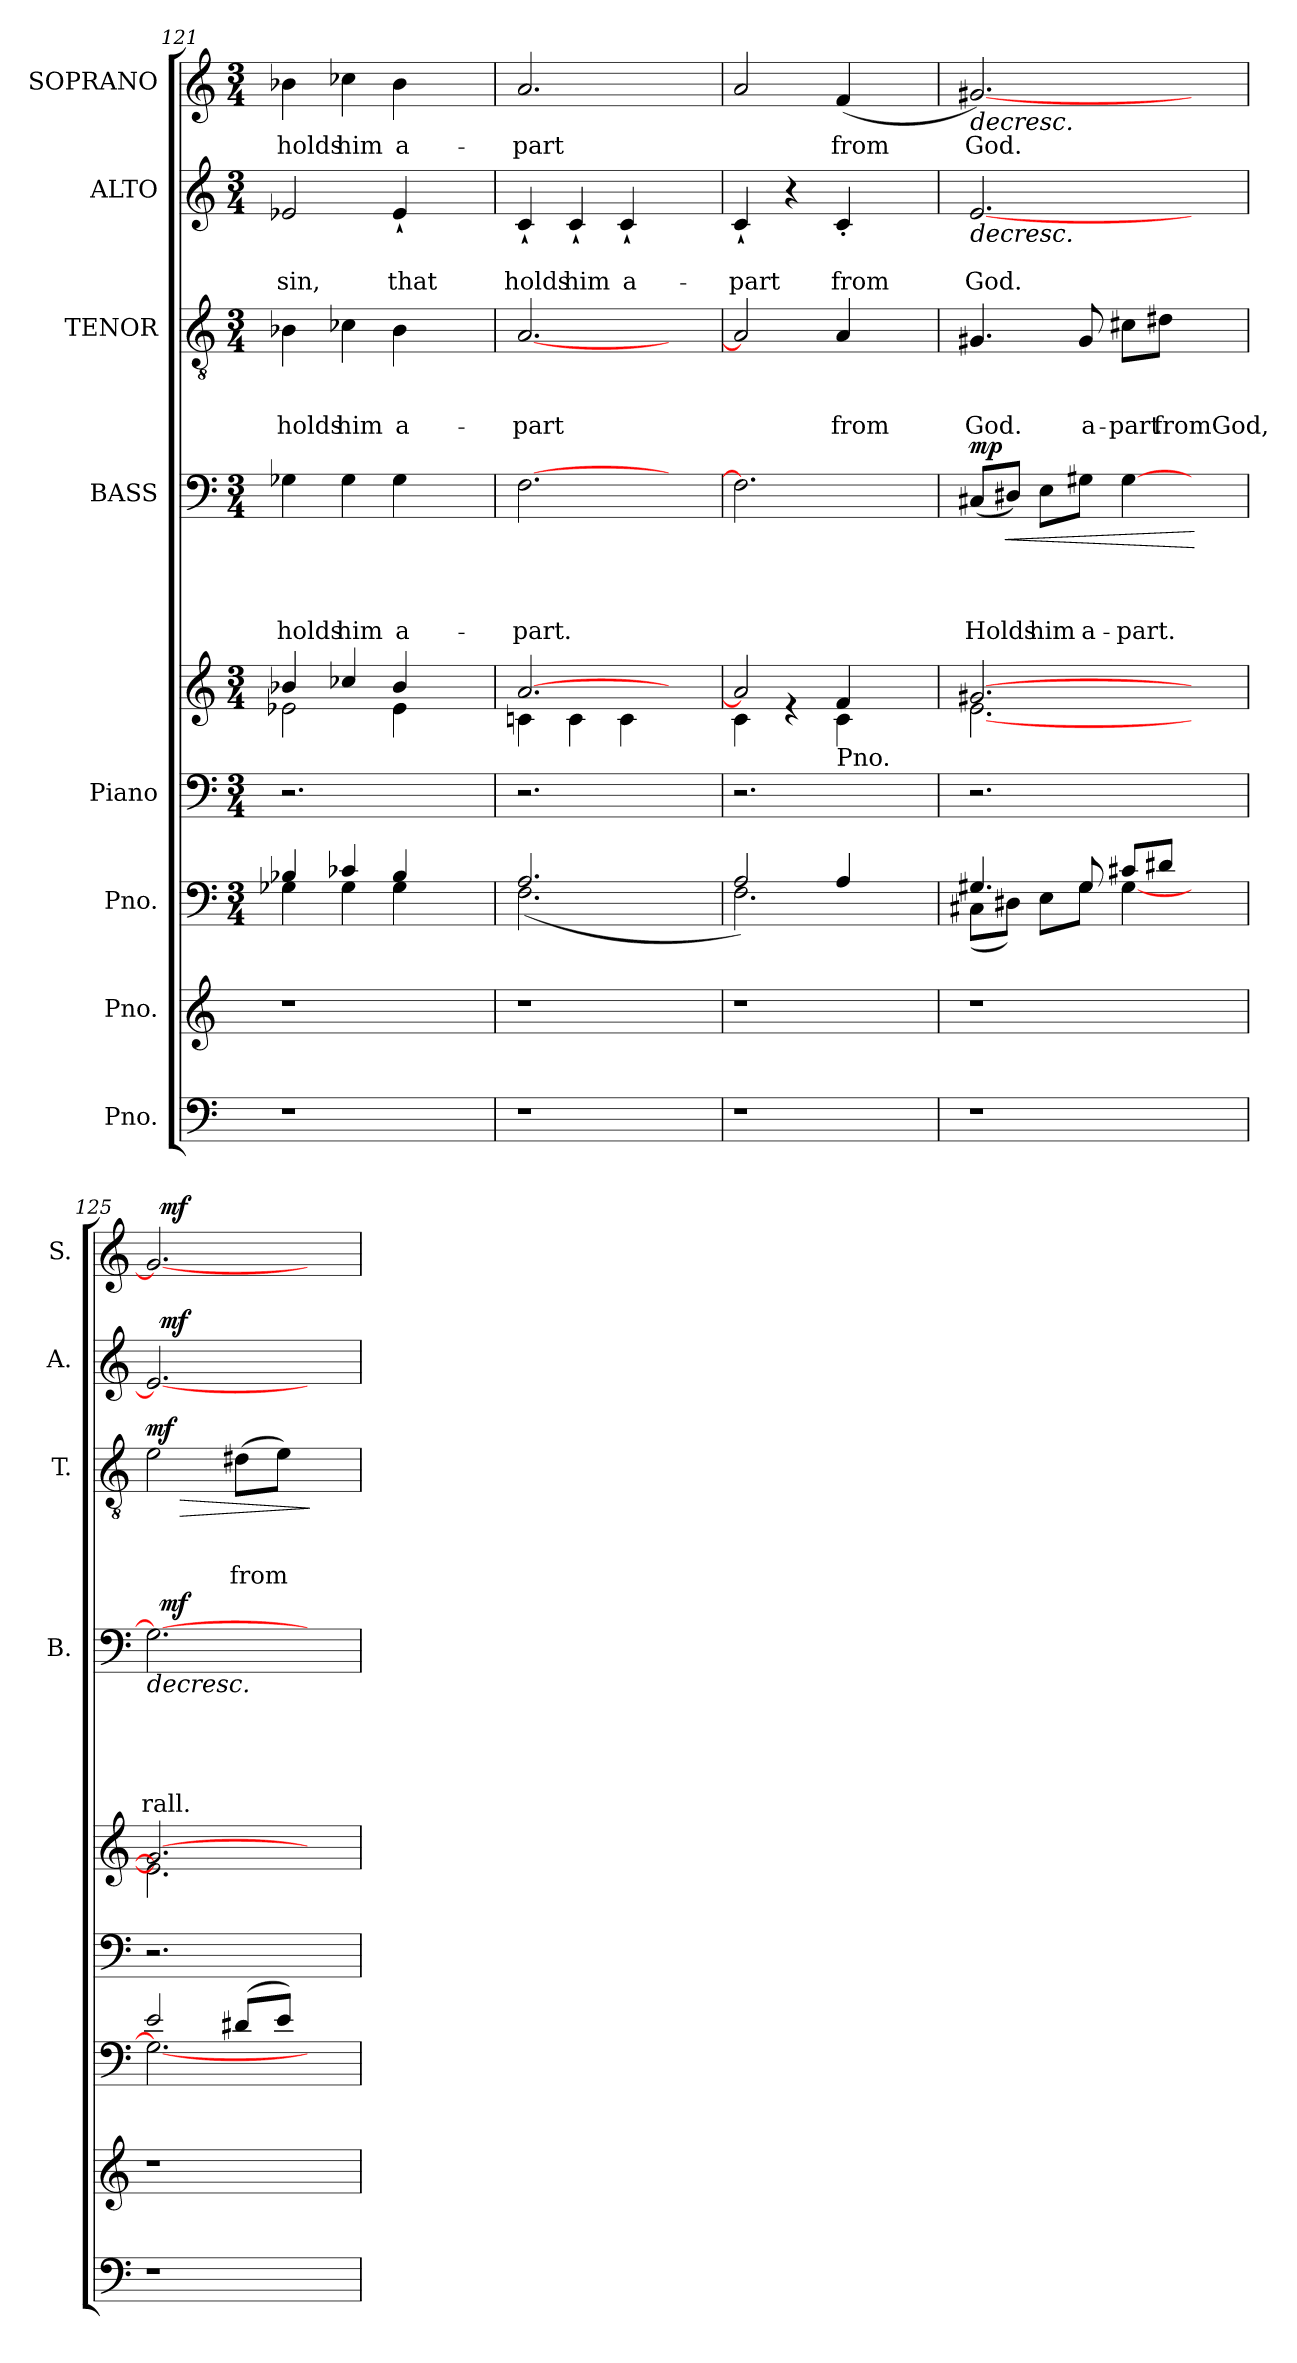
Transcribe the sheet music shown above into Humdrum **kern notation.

**kern	**kern	**kern	**kern	**kern	**kern	**text	**text	**text	**text	**text	**dynam	**kern	**text	**text	**text	**dynam	**kern	**text	**text	**dynam	**kern	**text	**dynam
*part8	*part7	*part6	*part5	*part5	*part4	*part4	*part4	*part4	*part4	*part4	*part4	*part3	*part3	*part3	*part3	*part3	*part2	*part2	*part2	*part2	*part1	*part1	*part1
*staff9	*staff8	*staff7	*staff6	*staff5	*staff4	*staff4	*staff4	*staff4	*staff4	*staff4	*staff4	*staff3	*staff3	*staff3	*staff3	*staff3	*staff2	*staff2	*staff2	*staff2	*staff1	*staff1	*staff1
*I"Pno.	*I"Pno.	*I"Pno.	*I"Piano	*	*I"BASS	*	*	*	*	*	*	*I"TENOR	*	*	*	*	*I"ALTO	*	*	*	*I"SOPRANO	*	*
*	*	*	*	*	*I'B.	*	*	*	*	*	*	*I'T.	*	*	*	*	*I'A.	*	*	*	*I'S.	*	*
*clefF4	*clefG2	*clefF4	*clefF4	*clefG2	*clefF4	*	*	*	*	*	*	*clefGv2	*	*	*	*	*clefG2	*	*	*	*clefG2	*	*
*k[]	*k[]	*k[]	*k[]	*k[]	*k[]	*	*	*	*	*	*	*k[]	*	*	*	*	*k[]	*	*	*	*k[]	*	*
*C:	*C:	*C:	*C:	*C:	*C:	*	*	*	*	*	*	*C:	*	*	*	*	*C:	*	*	*	*C:	*	*
*	*	*M3/4	*M3/4	*M3/4	*M3/4	*	*	*	*	*	*	*M3/4	*	*	*	*	*M3/4	*	*	*	*M3/4	*	*
=121	=121	=121	=121	=121	=121	=121	=121	=121	=121	=121	=121	=121	=121	=121	=121	=121	=121	=121	=121	=121	=121	=121	=121
*	*	*^	*	*^	*	*	*	*	*	*	*	*	*	*	*	*	*	*	*	*	*	*	*
!	!	!	!	!	!	!	!	!	!	!	!LO:LY:b	!	!	!	!	!	!LO:LY:b	!	!	!	!LO:LY:b	!	!	!LO:LY:b	!
1r	1r	4B-X/	4G-X\	2.r	4b-X/	2e-X\	4G-X\	.	.	.	holds	.	.	4B-X\	.	.	holds	.	2e-X/	.	sin,	.	4b-X\	holds	.
!	!	!	!	!	!	!	!	!	!	!	!LO:LY:b	!	!	!	!	!	!LO:LY:b	!	!	!	!	!	!	!LO:LY:b	!
.	.	4c-X/	4G-\	.	4cc-X/	.	4G-\	.	.	.	him	.	.	4c-X\	.	.	him	.	.	.	.	.	4cc-X\	him	.
!	!	!	!	!	!	!	!	!	!	!	!LO:LY:b	!	!	!	!	!	!LO:LY:b	!	!	!	!LO:LY:b	!	!	!LO:LY:b	!
.	.	4B-/	4G-\	.	4b-/	4e-\	4G-\	.	.	.	a-	.	.	4B-\	.	.	a-	.	4e-`</	.	that	.	4b-\	a-	.
.	.	4ryy	4ryy	4ryy	4ryy	4ryy	4ryy	.	.	.	.	.	.	4ryy	.	.	.	.	4ryy	.	.	.	4ryy	.	.
=122	=122	=122	=122	=122	=122	=122	=122	=122	=122	=122	=122	=122	=122	=122	=122	=122	=122	=122	=122	=122	=122	=122	=122	=122	=122
!	!	!	!	!	!	!	!	!	!	!	!LO:LY:b	!	!	!	!	!	!LO:LY:b	!	!	!	!LO:LY:b	!	!	!LO:LY:b	!
1r	1r	2.A/	(<2.F\	2.r	[>2.a/	4cn\	[>2.F\	.	.	.	-part.	.	.	[>2.A/	.	.	-part	.	4c`</	.	holds	.	2.a/	-part	.
!	!	!	!	!	!	!	!	!	!	!	!	!	!	!	!	!	!	!	!	!	!LO:LY:b	!	!	!	!
.	.	.	.	.	.	4c\	.	.	.	.	.	.	.	.	.	.	.	.	4c`</	.	him	.	.	.	.
!	!	!	!	!	!	!	!	!	!	!	!	!	!	!	!	!	!	!	!	!	!LO:LY:b	!	!	!	!
.	.	.	.	.	.	4c\	.	.	.	.	.	.	.	.	.	.	.	.	4c`</	.	a-	.	.	.	.
.	.	4ryy	4ryy	4ryy	4ryy	4ryy	4ryy	.	.	.	.	.	.	4ryy	.	.	.	.	4ryy	.	.	.	4ryy	.	.
!!LO:PB:g=z
=123	=123	=123	=123	=123	=123	=123	=123	=123	=123	=123	=123	=123	=123	=123	=123	=123	=123	=123	=123	=123	=123	=123	=123	=123	=123
!	!	!	!	!	!	!	!	!	!	!	!	!	!	!	!	!	!	!	!	!	!LO:LY:b	!	!	!	!
1r	1r	2A/)	2.F\	2.r	2a/]	4c\	2.F\]	.	.	.	.	.	.	2A/]	.	.	.	.	4c`</	.	-part	.	2a/	.	.
.	.	.	.	.	.	4re	.	.	.	.	.	.	.	.	.	.	.	.	4r	.	.	.	.	.	.
!	!	!	!	!	!LO:TX:b:t=Pno.	!	!	!	!	!	!	!	!	!	!	!	!	!	!	!	!	!	!	!	!
!	!	!	!	!	!	!	!	!	!	!	!	!	!	!	!	!	!LO:LY:b	!	!	!	!LO:LY:b	!	!	!LO:LY:b	!
.	.	4A/	.	.	4f/	4c\	.	.	.	.	.	.	.	4A/	.	.	from	.	4c'</	.	from	.	(4f/	from	.
.	.	4ryy	4ryy	4ryy	4ryy	4ryy	4ryy	.	.	.	.	.	.	4ryy	.	.	.	.	4ryy	.	.	.	4ryy	.	.
=124	=124	=124	=124	=124	=124	=124	=124	=124	=124	=124	=124	=124	=124	=124	=124	=124	=124	=124	=124	=124	=124	=124	=124	=124	=124
!	!	!	!	!	!	!	!	!	!	!	!LO:LY:b	!	!LO:HP:b	!	!	!	!LO:LY:b	!	!	!	!LO:LY:b	!LO:HP:b	!	!LO:LY:b	!LO:HP:b
!	!	!	!	!	!	!	!	!	!	!	!	!	!LO:DY:n=1:a	!	!	!	!	!	!	!	!	!	!	!	!
1r	1r	4.G#X/	(<8C#X\L	2.r	[>2.g#X/	[<2.e\	(<8C#X/L	.	.	.	Holds	.	< mp	4.G#X/	.	.	God.	.	[<2.e/	.	God.	>	[<2.g#X/)	God.	>
.	.	.	8D#X\J)	.	.	.	8D#X/J)	.	.	.	.	.	.	.	.	.	.	.	.	.	.	.	.	.	.
!	!	!	!	!	!	!	!	!	!	!	!LO:LY:b	!	!	!	!	!	!	!	!	!	!	!	!	!	!
.	.	.	8E\L	.	.	.	8E\L	.	.	.	him	.	.	.	.	.	.	.	.	.	.	.	.	.	.
!	!	!	!	!	!	!	!	!	!	!	!LO:LY:b	!	!	!	!	!	!LO:LY:b	!	!	!	!	!	!	!	!
.	.	8G#/	8G#\J	.	.	.	8G#X\J	.	.	.	a-	.	.	8G#/	.	.	a-	.	.	.	.	.	.	.	.
!	!	!	!	!	!	!	!	!	!	!	!LO:LY:b	!	!	!	!	!	!LO:LY:b	!	!	!	!	!	!	!	!
.	.	8c#X/L	[<4G#\	.	.	.	[>4G#\	.	.	.	-part.	.	.	8c#X\L	.	.	-part	.	.	.	.	.	.	.	.
!	!	!	!	!	!	!	!	!	!	!	!	!	!	!	!	!	!LO:LY:b	!	!	!	!	!	!	!	!
.	.	8d#X/J	.	.	.	.	.	.	.	.	.	.	.	8d#X\J	.	.	fromGod,	.	.	.	.	.	.	.	.
.	.	4ryy	4ryy	4ryy	4ryy	4ryy	4ryy	.	.	.	.	.	[	4ryy	.	.	.	.	4ryy	.	.	.	4ryy	.	.
=125	=125	=125	=125	=125	=125	=125	=125	=125	=125	=125	=125	=125	=125	=125	=125	=125	=125	=125	=125	=125	=125	=125	=125	=125	=125
!	!	!	!	!	!	!	!	!	!	!	!	!LO:LY:b	!LO:HP:b	!	!	!	!	!LO:HP:b	!	!	!	!	!	!	!
!	!	!	!	!	!	!	!	!	!	!	!	!	!	!	!	!	!	!LO:DY:n=1:a	!	!	!	!	!	!	!
*	*	*	*	*	*	*	*^	*	*	*	*	*	*	*	*	*	*	*	*^	*	*	*	*^	*	*
1r	1r	2e/	2.G#\_	2.r	2.g#/_	2.e\]	2.G#\_	32ryy	.	.	.	.	rall.	>	2e\	.	.	.	> mf	2.e/_	32ryy	.	.	.	2.g#/_	32ryy	.	.
!	!	!	!	!	!	!	!	!	!	!	!	!	!	!LO:DY:a	!	!	!	!	!	!	!	!	!	!LO:DY:a	!	!	!	!LO:DY:a
.	.	.	.	.	.	.	.	2ryy	.	.	.	.	.	mf	.	.	.	.	.	.	2ryy	.	.	mf	.	2ryy	.	mf
!	!	!	!	!	!	!	!	!	!	!	!	!	!	!	!	!	!	!LO:LY:b	!	!	!	!	!	!	!	!	!	!
.	.	(>8d#X/L	.	.	.	.	.	.	.	.	.	.	.	.	(>8d#X\L	.	.	from	.	.	.	.	.	.	.	.	.	.
.	.	.	.	.	.	.	.	4...ryy	.	.	.	.	.	.	.	.	.	.	.	.	4...ryy	.	.	.	.	4...ryy	.	.
.	.	8e/J)	.	.	.	.	.	.	.	.	.	.	.	.	8e\J)	.	.	.	.	.	.	.	.	.	.	.	.	.
.	.	4ryy	4ryy	4ryy	4ryy	4ryy	4ryy	.	.	.	.	.	.	]	4ryy	.	.	.	]	4ryy	.	.	.	]	4ryy	.	.	]
*	*	*	*	*	*v	*v	*	*	*	*	*	*	*	*	*	*	*	*	*	*v	*v	*	*	*	*v	*v	*	*
*	*	*v	*v	*	*	*v	*v	*	*	*	*	*	*	*	*	*	*	*	*	*	*	*	*	*	*
=	=	=	=	=	=	=	=	=	=	=	=	=	=	=	=	=	=	=	=	=	=	=	=
*-	*-	*-	*-	*-	*-	*-	*-	*-	*-	*-	*-	*-	*-	*-	*-	*-	*-	*-	*-	*-	*-	*-	*-
